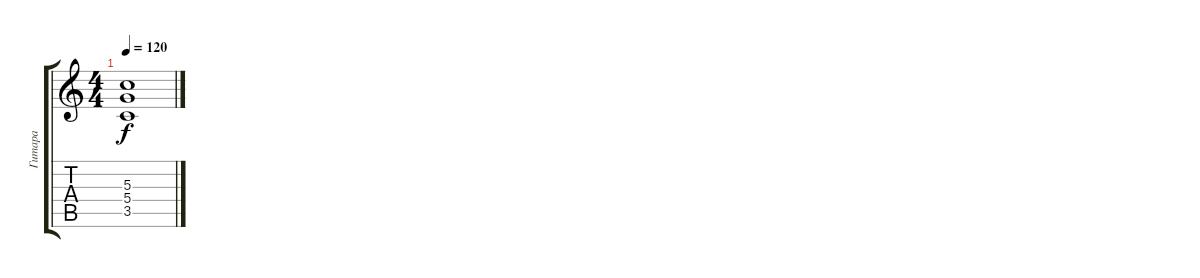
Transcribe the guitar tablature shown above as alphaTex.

\track ("Гитара" "Гитара") {instrument overdrivenguitar}
\staff {score tabs}
\tuning (E4 B3 G3 D3 A2 E2) {hide}
\ts (4 4)
\tempo 120
\clef g2
\ks c
(5.3 5.4 3.5).1{dy f}
